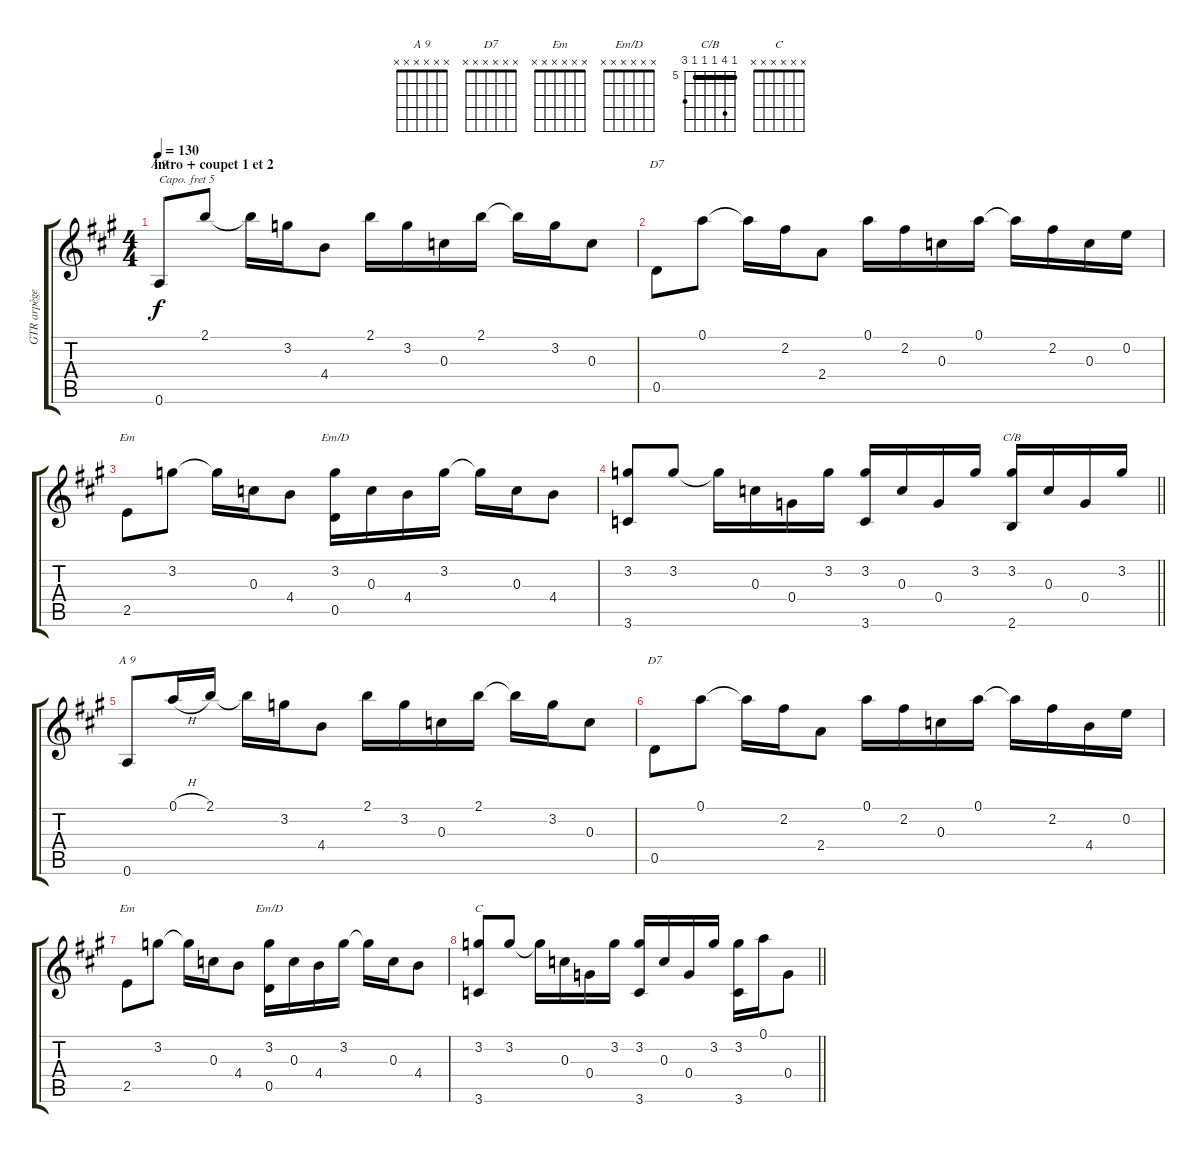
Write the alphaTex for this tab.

\track ("GTR arpèges" "GTR arpège") {instrument acousticguitarnylon}
\staff {score tabs}
\capo 5
\tuning (E4 B3 G3 D3 A2 E2) {hide}
\chord ("A 9" 7 8 5 9 5 5) {firstfret 5 barre 5}
\chord ("D7" 5 7 5 7 5 5) {firstfret 5 barre 5}
\chord ("Em" x 8 5 9 7 5) {firstfret 5 barre 5}
\chord ("Em/D" 5 8 5 9 5 5) {firstfret 5 barre 5}
\chord ("C/B" 5 8 5 5 5 7) {firstfret 5 barre 5}
\chord ("A 9" x x x x x x)
\chord ("D7" x x x x x x)
\chord ("Em" x x x x x x)
\chord ("Em/D" x x x x x x)
\chord ("C" x x x x x x)
\ts (4 4)
\section ("" "intro + coupet 1 et 2")
\tempo 130
\clef g2
\ks a
0.6.8{ch "A 9" dy f instrument acousticguitarnylon} 2.1.8 2.1{t}.16 3.2.16 4.4.8 2.1.16 3.2.16 0.3.16 2.1.16 2.1{t}.16 3.2.16 0.3.8 |
0.5.8{ch "D7"} 0.1.8 0.1{t}.16 2.2.16 2.4.8 0.1.16 2.2.16 0.3.16 0.1.16 0.1{t}.16 2.2.16 0.3.16 0.2.16 |
2.5.8{ch "Em"} 3.2.8 3.2{t}.16 0.3.16 4.4.8 (3.2 0.5).16{ch "Em/D"} 0.3.16 4.4.16 3.2.16 3.2{t}.16 0.3.16 4.4.8 |
\barLineRight lightlight
(3.2 3.6).8 3.2.8 3.2{t}.16 0.3.16 0.4.16 3.2.16 (3.2 3.6).16 0.3.16 0.4.16 3.2.16 (3.2 2.6).16{ch "C/B"} 0.3.16 0.4.16 3.2.16 |
0.6.8{ch "A 9"} 0.1{h}.16 2.1.16 2.1{t}.16 3.2.16 4.4.8 2.1.16 3.2.16 0.3.16 2.1.16 2.1{t}.16 3.2.16 0.3.8 |
0.5.8{ch "D7"} 0.1.8 0.1{t}.16 2.2.16 2.4.8 0.1.16 2.2.16 0.3.16 0.1.16 0.1{t}.16 2.2.16 4.4.16 0.2.16 |
2.5.8{ch "Em"} 3.2.8 3.2{t}.16 0.3.16 4.4.8 (3.2 0.5).16{ch "Em/D"} 0.3.16 4.4.16 3.2.16 3.2{t}.16 0.3.16 4.4.8 |
\barLineRight lightlight
(3.2 3.6).8{ch "C"} 3.2.8 3.2{t}.16 0.3.16 0.4.16 3.2.16 (3.2 3.6).16 0.3.16 0.4.16 3.2.16 (3.2 3.6).16 0.1.16 0.4.8
